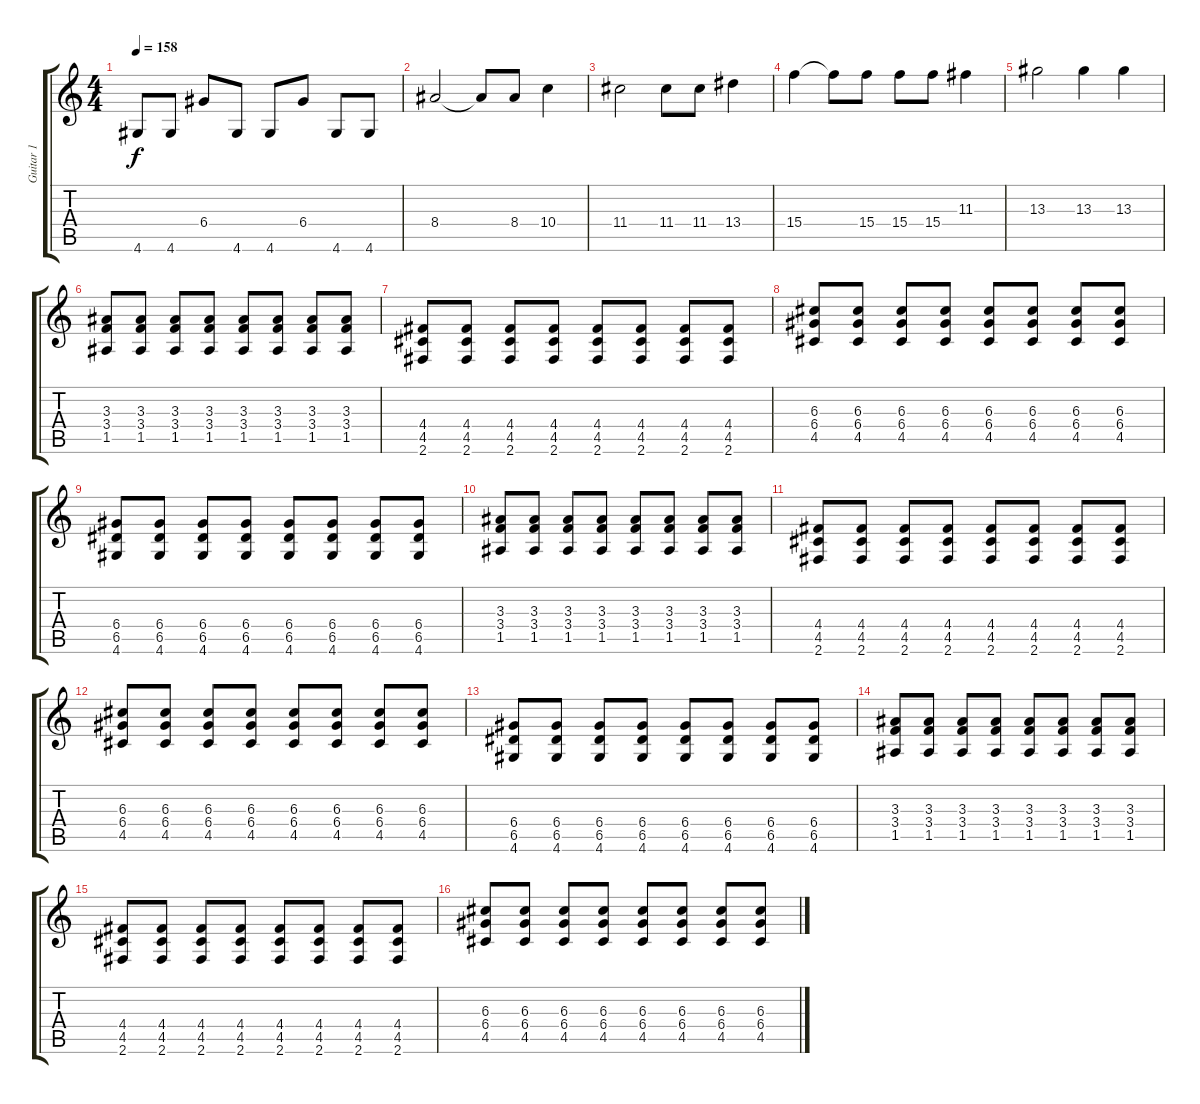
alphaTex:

\track ("Guitar 1" "Guitar 1") {instrument distortionguitar}
\staff {score tabs}
\tuning (E4 B3 G3 D3 A2 E2) {hide}
\ts (4 4)
\tempo 158
\clef g2
\ks c
4.6.8{dy f} 4.6.8 6.4.8 4.6.8 4.6.8 6.4.8 4.6.8 4.6.8 |
8.4.2 8.4{t}.8 8.4.8 10.4.4 |
11.4.2 11.4.8 11.4.8 13.4.4 |
15.4.4 15.4{t}.8 15.4.8 15.4.8 15.4.8 11.3.4 |
13.3.2 13.3.4 13.3.4 |
(3.3 3.4 1.5).8 (3.3 3.4 1.5).8 (3.3 3.4 1.5).8 (3.3 3.4 1.5).8 (3.3 3.4 1.5).8 (3.3 3.4 1.5).8 (3.3 3.4 1.5).8 (3.3 3.4 1.5).8 |
(4.4 4.5 2.6).8 (4.4 4.5 2.6).8 (4.4 4.5 2.6).8 (4.4 4.5 2.6).8 (4.4 4.5 2.6).8 (4.4 4.5 2.6).8 (4.4 4.5 2.6).8 (4.4 4.5 2.6).8 |
(6.3 6.4 4.5).8 (6.3 6.4 4.5).8 (6.3 6.4 4.5).8 (6.3 6.4 4.5).8 (6.3 6.4 4.5).8 (6.3 6.4 4.5).8 (6.3 6.4 4.5).8 (6.3 6.4 4.5).8 |
(6.4 6.5 4.6).8 (6.4 6.5 4.6).8 (6.4 6.5 4.6).8 (6.4 6.5 4.6).8 (6.4 6.5 4.6).8 (6.4 6.5 4.6).8 (6.4 6.5 4.6).8 (6.4 6.5 4.6).8 |
(3.3 3.4 1.5).8 (3.3 3.4 1.5).8 (3.3 3.4 1.5).8 (3.3 3.4 1.5).8 (3.3 3.4 1.5).8 (3.3 3.4 1.5).8 (3.3 3.4 1.5).8 (3.3 3.4 1.5).8 |
(4.4 4.5 2.6).8 (4.4 4.5 2.6).8 (4.4 4.5 2.6).8 (4.4 4.5 2.6).8 (4.4 4.5 2.6).8 (4.4 4.5 2.6).8 (4.4 4.5 2.6).8 (4.4 4.5 2.6).8 |
(6.3 6.4 4.5).8 (6.3 6.4 4.5).8 (6.3 6.4 4.5).8 (6.3 6.4 4.5).8 (6.3 6.4 4.5).8 (6.3 6.4 4.5).8 (6.3 6.4 4.5).8 (6.3 6.4 4.5).8 |
(6.4 6.5 4.6).8 (6.4 6.5 4.6).8 (6.4 6.5 4.6).8 (6.4 6.5 4.6).8 (6.4 6.5 4.6).8 (6.4 6.5 4.6).8 (6.4 6.5 4.6).8 (6.4 6.5 4.6).8 |
(3.3 3.4 1.5).8 (3.3 3.4 1.5).8 (3.3 3.4 1.5).8 (3.3 3.4 1.5).8 (3.3 3.4 1.5).8 (3.3 3.4 1.5).8 (3.3 3.4 1.5).8 (3.3 3.4 1.5).8 |
(4.4 4.5 2.6).8 (4.4 4.5 2.6).8 (4.4 4.5 2.6).8 (4.4 4.5 2.6).8 (4.4 4.5 2.6).8 (4.4 4.5 2.6).8 (4.4 4.5 2.6).8 (4.4 4.5 2.6).8 |
(6.3 6.4 4.5).8 (6.3 6.4 4.5).8 (6.3 6.4 4.5).8 (6.3 6.4 4.5).8 (6.3 6.4 4.5).8 (6.3 6.4 4.5).8 (6.3 6.4 4.5).8 (6.3 6.4 4.5).8
